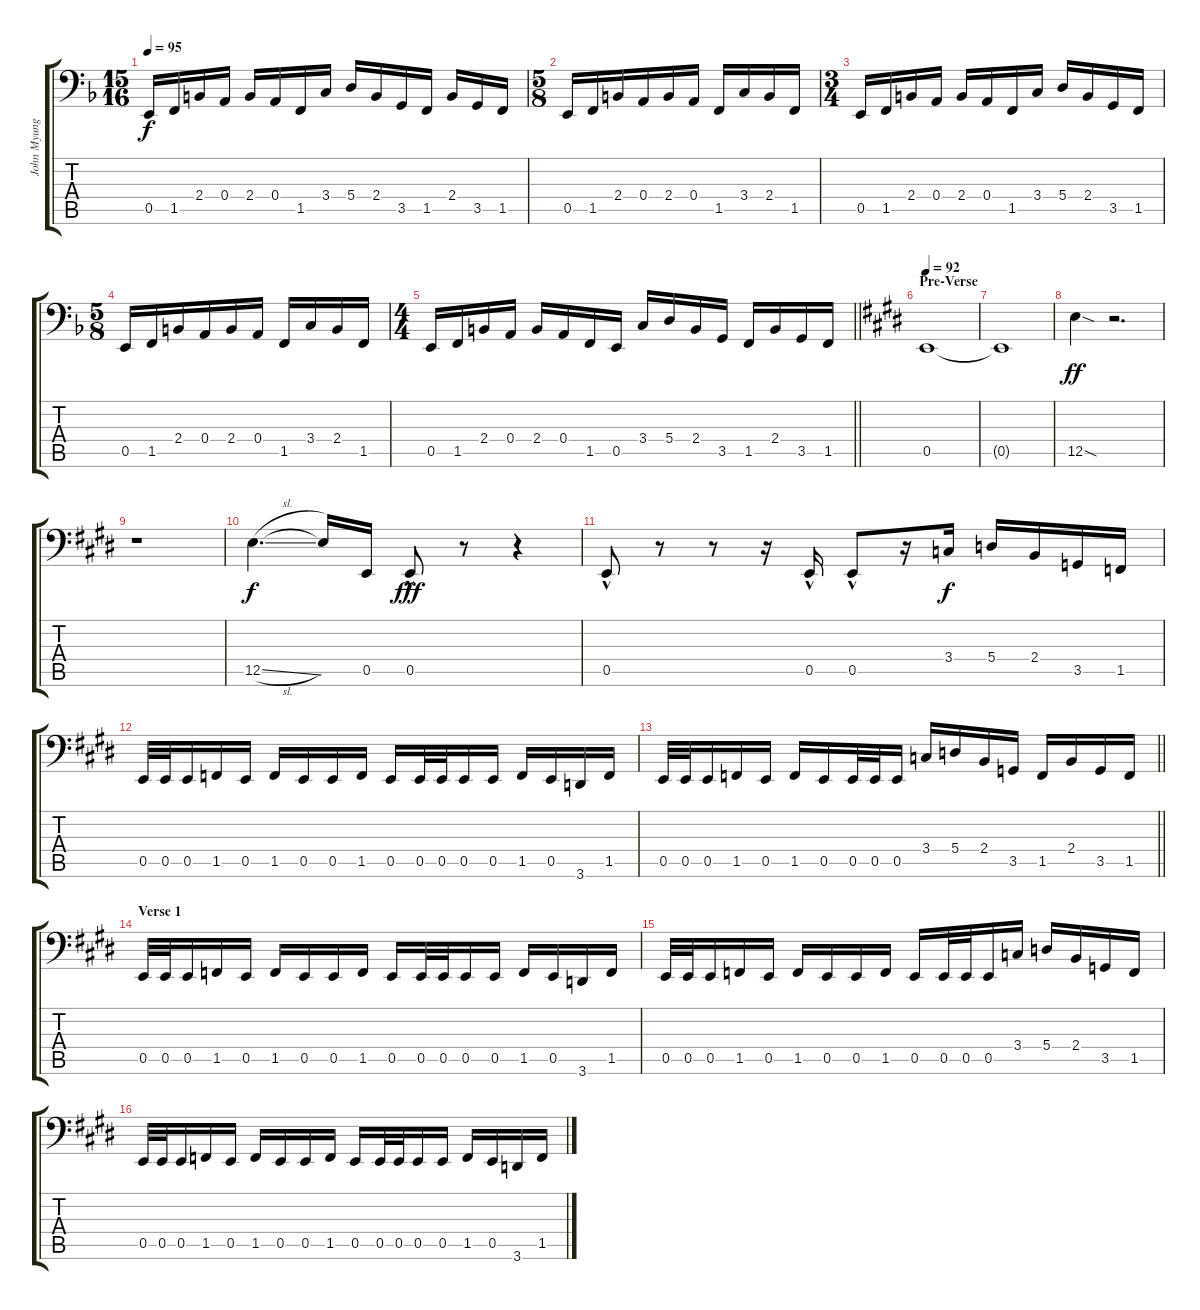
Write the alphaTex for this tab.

\track ("John Myung" "John Myung") {instrument slapbass1}
\staff {score tabs}
\tuning (C3 G2 D2 A1 E1 B0) {hide}
\ts (15 16)
\tempo 95
\clef f4
\ks f
0.5.16{dy f} 1.5.16 2.4.16 0.4.16 2.4.16 0.4.16 1.5.16 3.4.16 5.4.16 2.4.16 3.5.16 1.5.16 2.4.16 3.5.16 1.5.16 |
\ts (5 8)
0.5.16 1.5.16 2.4.16 0.4.16 2.4.16 0.4.16 1.5.16 3.4.16 2.4.16 1.5.16 |
\ts (3 4)
0.5.16 1.5.16 2.4.16 0.4.16 2.4.16 0.4.16 1.5.16 3.4.16 5.4.16 2.4.16 3.5.16 1.5.16 |
\ts (5 8)
0.5.16 1.5.16 2.4.16 0.4.16 2.4.16 0.4.16 1.5.16 3.4.16 2.4.16 1.5.16 |
\ts (4 4)
\barLineRight lightlight
0.5.16 1.5.16 2.4.16 0.4.16 2.4.16 0.4.16 1.5.16 0.5.16 3.4.16 5.4.16 2.4.16 3.5.16 1.5.16 2.4.16 3.5.16 1.5.16 |
\section ("" "Pre-Verse")
\tempo 92
\ks e
0.5.1 |
0.5{t}.1 |
12.5{sod}.4{dy ff} r.2{d} |
r.1 |
12.5{sl}.4{d dy f} 12.5{t}.16 0.5.16 0.5{hac}.8{dy fff volume 9} r.8 r.4 |
0.5{hac}.8 r.8 r.8 r.16 0.5{hac}.16 0.5{hac}.8 r.16 3.4.16{dy f volume 2} 5.4.16 2.4.16 3.5.16 1.5.16 |
0.5.32 0.5.32 0.5.16 1.5.16 0.5.16 1.5.16 0.5.16 0.5.16 1.5.16 0.5.16 0.5.32 0.5.32 0.5.16 0.5.16 1.5.16 0.5.16 3.6.16 1.5.16 |
\barLineRight lightlight
0.5.32 0.5.32 0.5.16 1.5.16 0.5.16 1.5.16 0.5.16 0.5.32 0.5.32 0.5.16 3.4.16 5.4.16 2.4.16 3.5.16 1.5.16 2.4.16 3.5.16 1.5.16 |
\section ("" "Verse 1")
0.5.32 0.5.32 0.5.16 1.5.16 0.5.16 1.5.16 0.5.16 0.5.16 1.5.16 0.5.16 0.5.32 0.5.32 0.5.16 0.5.16 1.5.16 0.5.16 3.6.16 1.5.16 |
0.5.32 0.5.32 0.5.16 1.5.16 0.5.16 1.5.16 0.5.16 0.5.16 1.5.16 0.5.16 0.5.32 0.5.32 0.5.16 3.4.16 5.4.16 2.4.16 3.5.16 1.5.16 |
0.5.32 0.5.32 0.5.16 1.5.16 0.5.16 1.5.16 0.5.16 0.5.16 1.5.16 0.5.16 0.5.32 0.5.32 0.5.16 0.5.16 1.5.16 0.5.16 3.6.16 1.5.16
